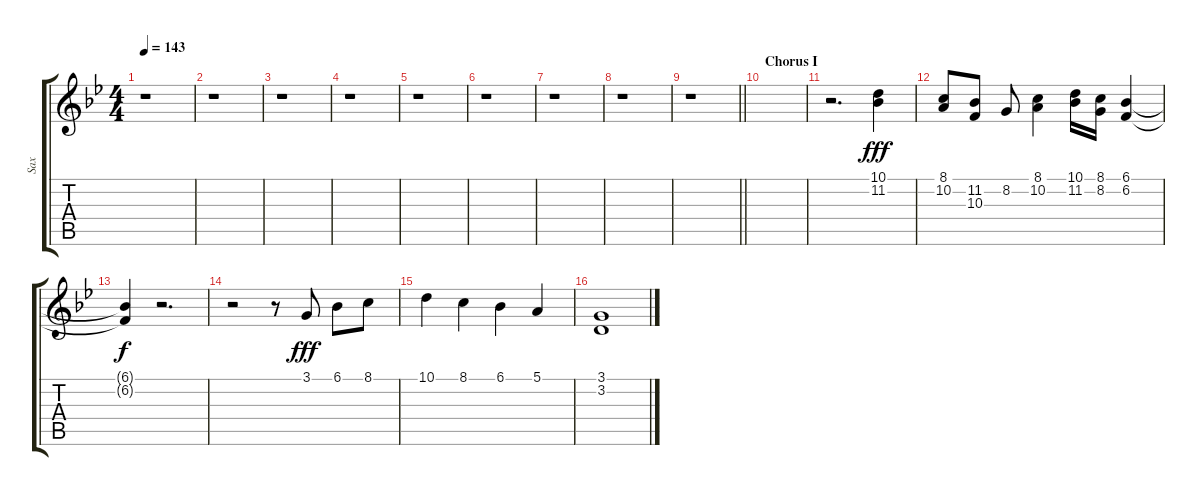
\track ("Sax" "Sax") {instrument baritonesax}
\staff {score tabs}
\tuning (E4 B3 G3 D3 A2 E2) {hide}
\ts (4 4)
\tempo 143
\clef g2
\ks bb
r.1{dy fff} |
r.1 |
r.1 |
r.1 |
r.1 |
r.1 |
r.1 |
r.1 |
\barLineRight lightlight
r.1 |
\section ("" "Chorus I")
|
r.2{d} (10.1 11.2).4 |
(8.1 10.2).8 (11.2 10.3).8 8.2.8 (8.1 10.2).4 (10.1 11.2).16 (8.1 8.2).16 (6.1 6.2).4 |
(6.1{t} 6.2{t}).4{dy f} r.2{d} |
r.2 r.8 3.1.8{dy fff} 6.1.8 8.1.8 |
10.1.4 8.1.4 6.1.4 5.1.4 |
(3.1 3.2).1
